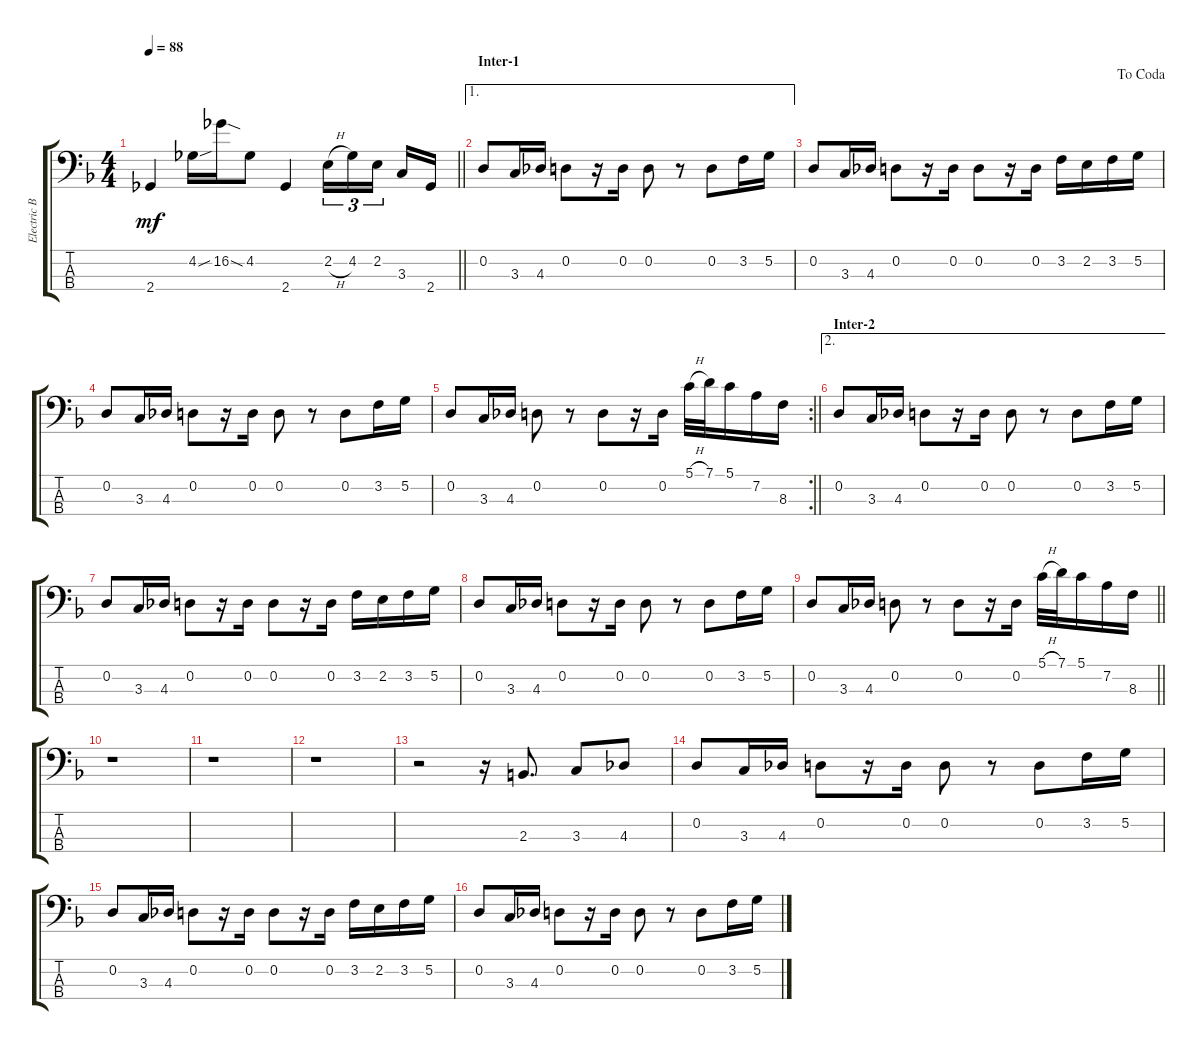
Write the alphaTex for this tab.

\track ("Electric Bass" "Electric B") {instrument electricbassfinger}
\staff {score tabs}
\tuning (G2 D2 A1 E1) {hide}
\ts (4 4)
\tempo 88
\clef f4
\barLineRight lightlight
\ks dminor
2.4.4{dy mf} 4.2{sou}.16 16.2{sod}.16 4.2.8 2.4.4 2.2{h}.16{tu (3 2)} 4.2.16{tu (3 2)} 2.2.16{tu (3 2) beam splitsecondary} 3.3.16 2.4.16 |
\ae 1
\section ("" "Inter-1")
0.2.8 3.3.16 4.3.16 0.2.8 r.16 0.2.16 0.2.8 r.8 0.2.8 3.2.16 5.2.16 |
\jump dacoda
0.2.8 3.3.16 4.3.16 0.2.8 r.16 0.2.16 0.2.8 r.16 0.2.16 3.2.16 2.2.16 3.2.16 5.2.16 |
0.2.8 3.3.16 4.3.16 0.2.8 r.16 0.2.16 0.2.8 r.8 0.2.8 3.2.16 5.2.16 |
\rc 2
\barLineRight lightlight
0.2.8 3.3.16 4.3.16 0.2.8 r.8 0.2.8 r.16 0.2.16 5.1{h}.32 7.1.32 5.1.16 7.2.16 8.3.16 |
\ae 2
\section ("" "Inter-2")
0.2.8 3.3.16 4.3.16 0.2.8 r.16 0.2.16 0.2.8 r.8 0.2.8 3.2.16 5.2.16 |
0.2.8 3.3.16 4.3.16 0.2.8 r.16 0.2.16 0.2.8 r.16 0.2.16 3.2.16 2.2.16 3.2.16 5.2.16 |
0.2.8 3.3.16 4.3.16 0.2.8 r.16 0.2.16 0.2.8 r.8 0.2.8 3.2.16 5.2.16 |
\barLineRight lightlight
0.2.8 3.3.16 4.3.16 0.2.8 r.8 0.2.8 r.16 0.2.16 5.1{h}.32 7.1.32 5.1.16 7.2.16 8.3.16 |
r.1 |
r.1 |
r.1 |
r.2 r.16 2.3.8{d} 3.3.8 4.3.8 |
0.2.8 3.3.16 4.3.16 0.2.8 r.16 0.2.16 0.2.8 r.8 0.2.8 3.2.16 5.2.16 |
0.2.8 3.3.16 4.3.16 0.2.8 r.16 0.2.16 0.2.8 r.16 0.2.16 3.2.16 2.2.16 3.2.16 5.2.16 |
0.2.8 3.3.16 4.3.16 0.2.8 r.16 0.2.16 0.2.8 r.8 0.2.8 3.2.16 5.2.16
